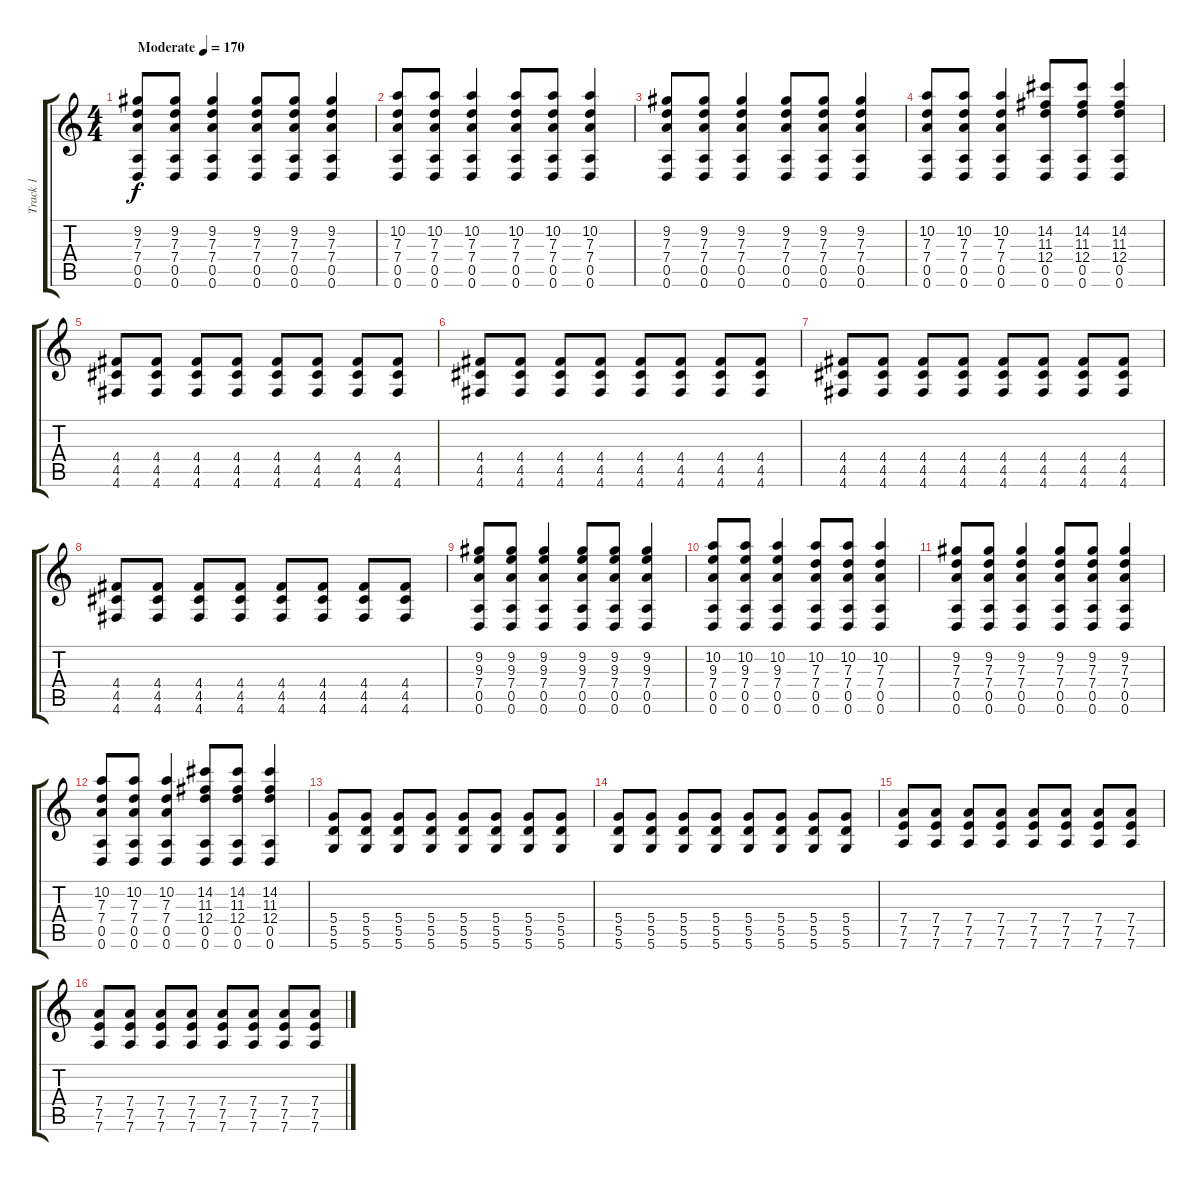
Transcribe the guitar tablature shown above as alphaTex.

\track ("Track 1" "Track 1") {instrument distortionguitar}
\staff {score tabs}
\tuning (E4 B3 G3 D3 A2 D2) {hide}
\ts (4 4)
\tempo (170 "Moderate")
\clef g2
\ks c
(9.2 7.3 7.4 0.5 0.6).8{dy f instrument distortionguitar} (9.2 7.3 7.4 0.5 0.6).8 (9.2 7.3 7.4 0.5 0.6).4 (9.2 7.3 7.4 0.5 0.6).8 (9.2 7.3 7.4 0.5 0.6).8 (9.2 7.3 7.4 0.5 0.6).4 |
(10.2 7.3 7.4 0.5 0.6).8 (10.2 7.3 7.4 0.5 0.6).8 (10.2 7.3 7.4 0.5 0.6).4 (10.2 7.3 7.4 0.5 0.6).8 (10.2 7.3 7.4 0.5 0.6).8 (10.2 7.3 7.4 0.5 0.6).4 |
(9.2 7.3 7.4 0.5 0.6).8 (9.2 7.3 7.4 0.5 0.6).8 (9.2 7.3 7.4 0.5 0.6).4 (9.2 7.3 7.4 0.5 0.6).8 (9.2 7.3 7.4 0.5 0.6).8 (9.2 7.3 7.4 0.5 0.6).4 |
(10.2 7.3 7.4 0.5 0.6).8 (10.2 7.3 7.4 0.5 0.6).8 (10.2 7.3 7.4 0.5 0.6).4 (14.2 11.3 12.4 0.5 0.6).8 (14.2 11.3 12.4 0.5 0.6).8 (14.2 11.3 12.4 0.5 0.6).4 |
(4.4 4.5 4.6).8 (4.4 4.5 4.6).8 (4.4 4.5 4.6).8 (4.4 4.5 4.6).8 (4.4 4.5 4.6).8 (4.4 4.5 4.6).8 (4.4 4.5 4.6).8 (4.4 4.5 4.6).8 |
(4.4 4.5 4.6).8 (4.4 4.5 4.6).8 (4.4 4.5 4.6).8 (4.4 4.5 4.6).8 (4.4 4.5 4.6).8 (4.4 4.5 4.6).8 (4.4 4.5 4.6).8 (4.4 4.5 4.6).8 |
(4.4 4.5 4.6).8 (4.4 4.5 4.6).8 (4.4 4.5 4.6).8 (4.4 4.5 4.6).8 (4.4 4.5 4.6).8 (4.4 4.5 4.6).8 (4.4 4.5 4.6).8 (4.4 4.5 4.6).8 |
(4.4 4.5 4.6).8 (4.4 4.5 4.6).8 (4.4 4.5 4.6).8 (4.4 4.5 4.6).8 (4.4 4.5 4.6).8 (4.4 4.5 4.6).8 (4.4 4.5 4.6).8 (4.4 4.5 4.6).8 |
(9.2 9.3 7.4 0.5 0.6).8 (9.2 9.3 7.4 0.5 0.6).8 (9.2 9.3 7.4 0.5 0.6).4 (9.2 9.3 7.4 0.5 0.6).8 (9.2 9.3 7.4 0.5 0.6).8 (9.2 9.3 7.4 0.5 0.6).4 |
(10.2 9.3 7.4 0.5 0.6).8 (10.2 9.3 7.4 0.5 0.6).8 (10.2 9.3 7.4 0.5 0.6).4 (10.2 7.3 7.4 0.5 0.6).8 (10.2 7.3 7.4 0.5 0.6).8 (10.2 7.3 7.4 0.5 0.6).4 |
(9.2 7.3 7.4 0.5 0.6).8 (9.2 7.3 7.4 0.5 0.6).8 (9.2 7.3 7.4 0.5 0.6).4 (9.2 7.3 7.4 0.5 0.6).8 (9.2 7.3 7.4 0.5 0.6).8 (9.2 7.3 7.4 0.5 0.6).4 |
(10.2 7.3 7.4 0.5 0.6).8 (10.2 7.3 7.4 0.5 0.6).8 (10.2 7.3 7.4 0.5 0.6).4 (14.2 11.3 12.4 0.5 0.6).8 (14.2 11.3 12.4 0.5 0.6).8 (14.2 11.3 12.4 0.5 0.6).4 |
(5.4 5.5 5.6).8 (5.4 5.5 5.6).8 (5.4 5.5 5.6).8 (5.4 5.5 5.6).8 (5.4 5.5 5.6).8 (5.4 5.5 5.6).8 (5.4 5.5 5.6).8 (5.4 5.5 5.6).8 |
(5.4 5.5 5.6).8 (5.4 5.5 5.6).8 (5.4 5.5 5.6).8 (5.4 5.5 5.6).8 (5.4 5.5 5.6).8 (5.4 5.5 5.6).8 (5.4 5.5 5.6).8 (5.4 5.5 5.6).8 |
(7.4 7.5 7.6).8 (7.4 7.5 7.6).8 (7.4 7.5 7.6).8 (7.4 7.5 7.6).8 (7.4 7.5 7.6).8 (7.4 7.5 7.6).8 (7.4 7.5 7.6).8 (7.4 7.5 7.6).8 |
(7.4 7.5 7.6).8 (7.4 7.5 7.6).8 (7.4 7.5 7.6).8 (7.4 7.5 7.6).8 (7.4 7.5 7.6).8 (7.4 7.5 7.6).8 (7.4 7.5 7.6).8 (7.4 7.5 7.6).8
